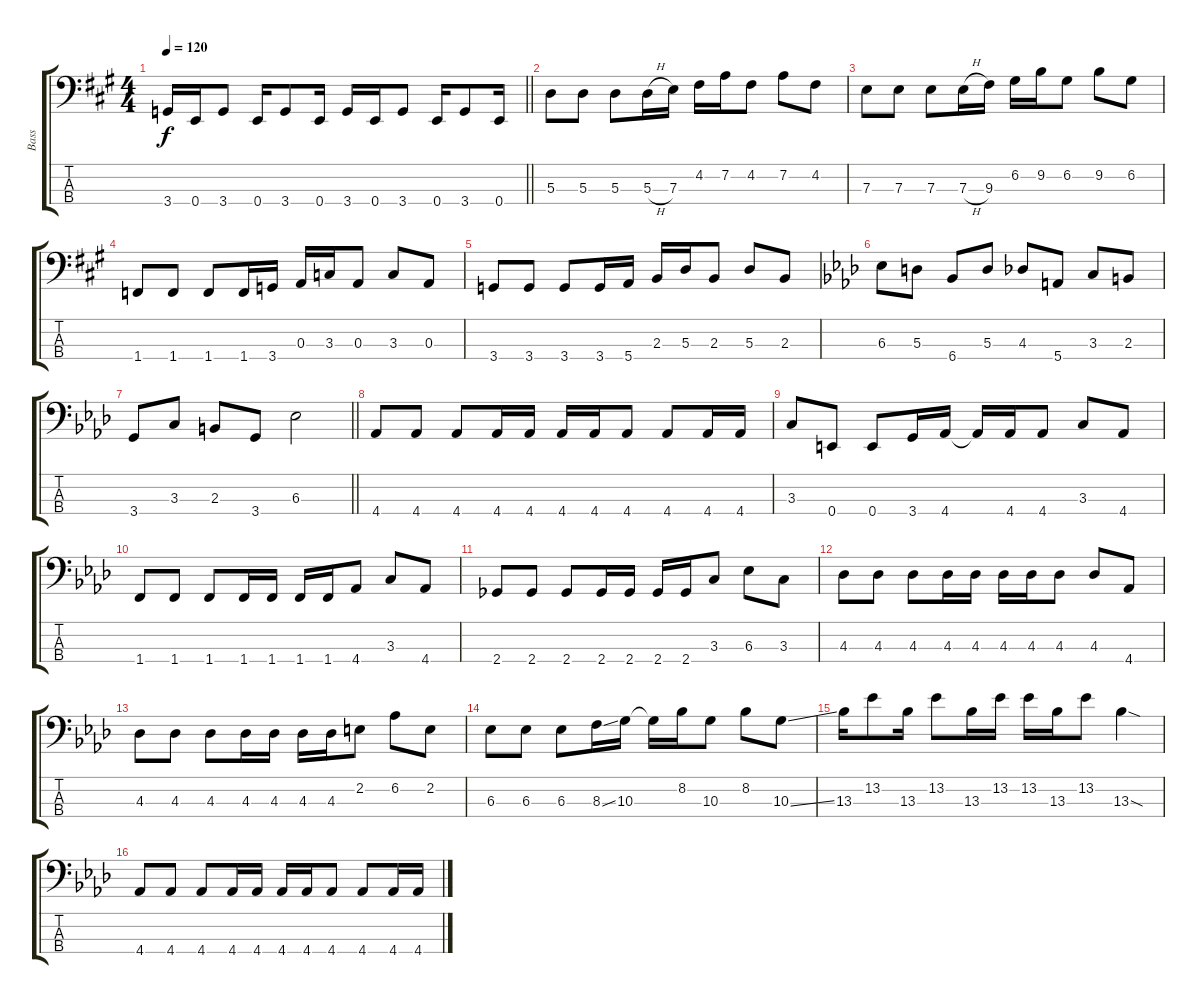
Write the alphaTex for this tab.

\track ("Bass" "Bass") {instrument electricbasspick}
\staff {score tabs}
\tuning (G2 D2 A1 E1) {hide}
\ts (4 4)
\tempo 120
\clef f4
\barLineRight lightlight
\ks a
3.4.16{dy f} 0.4.16 3.4.8 0.4.16 3.4.8 0.4.16 3.4.16 0.4.16 3.4.8 0.4.16 3.4.8 0.4.16 |
5.3.8 5.3.8 5.3.8 5.3{h}.16 7.3.16 4.2.16 7.2.16 4.2.8 7.2.8 4.2.8 |
7.3.8 7.3.8 7.3.8 7.3{h}.16 9.3.16 6.2.16 9.2.16 6.2.8 9.2.8 6.2.8 |
1.4.8 1.4.8 1.4.8 1.4.16 3.4.16 0.3.16 3.3.16 0.3.8 3.3.8 0.3.8 |
3.4.8 3.4.8 3.4.8 3.4.16 5.4.16 2.3.16 5.3.16 2.3.8 5.3.8 2.3.8 |
\ks ab
6.3.8 5.3.8 6.4.8 5.3.8 4.3.8 5.4.8 3.3.8 2.3.8 |
\barLineRight lightlight
3.4.8 3.3.8 2.3.8 3.4.8 6.3.2 |
4.4.8 4.4.8 4.4.8 4.4.16 4.4.16 4.4.16 4.4.16 4.4.8 4.4.8 4.4.16 4.4.16 |
3.3.8 0.4.8 0.4.8 3.4.16 4.4.16 4.4{t}.16 4.4.16 4.4.8 3.3.8 4.4.8 |
1.4.8 1.4.8 1.4.8 1.4.16 1.4.16 1.4.16 1.4.16 4.4.8 3.3.8 4.4.8 |
2.4.8 2.4.8 2.4.8 2.4.16 2.4.16 2.4.16 2.4.16 3.3.8 6.3.8 3.3.8 |
4.3.8 4.3.8 4.3.8 4.3.16 4.3.16 4.3.16 4.3.16 4.3.8 4.3.8 4.4.8 |
4.3.8 4.3.8 4.3.8 4.3.16 4.3.16 4.3.16 4.3.16 2.2.8 6.2.8 2.2.8 |
6.3.8 6.3.8 6.3.8 8.3{ss}.16 10.3.16 10.3{t}.16 8.2.16 10.3.8 8.2.8 10.3{ss}.8 |
13.3.16 13.2.8 13.3.16 13.2.8 13.3.16 13.2.16 13.2.16 13.3.16 13.2.8 13.3{sod}.4 |
4.4.8 4.4.8 4.4.8 4.4.16 4.4.16 4.4.16 4.4.16 4.4.8 4.4.8 4.4.16 4.4.16
